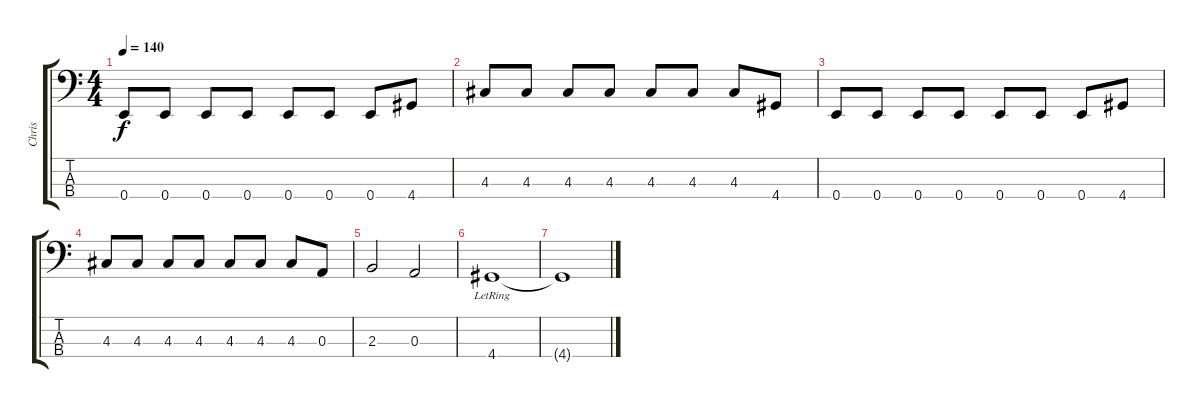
\track ("Chris" "Chris") {instrument electricbasspick}
\staff {score tabs}
\tuning (G2 D2 A1 E1) {hide}
\ts (4 4)
\tempo 140
\clef f4
\ks c
0.4.8{dy f} 0.4.8 0.4.8 0.4.8 0.4.8 0.4.8 0.4.8 4.4.8 |
4.3.8 4.3.8 4.3.8 4.3.8 4.3.8 4.3.8 4.3.8 4.4.8 |
0.4.8 0.4.8 0.4.8 0.4.8 0.4.8 0.4.8 0.4.8 4.4.8 |
4.3.8 4.3.8 4.3.8 4.3.8 4.3.8 4.3.8 4.3.8 0.3.8 |
2.3.2 0.3.2 |
4.4{lr}.1 |
4.4{t}.1
